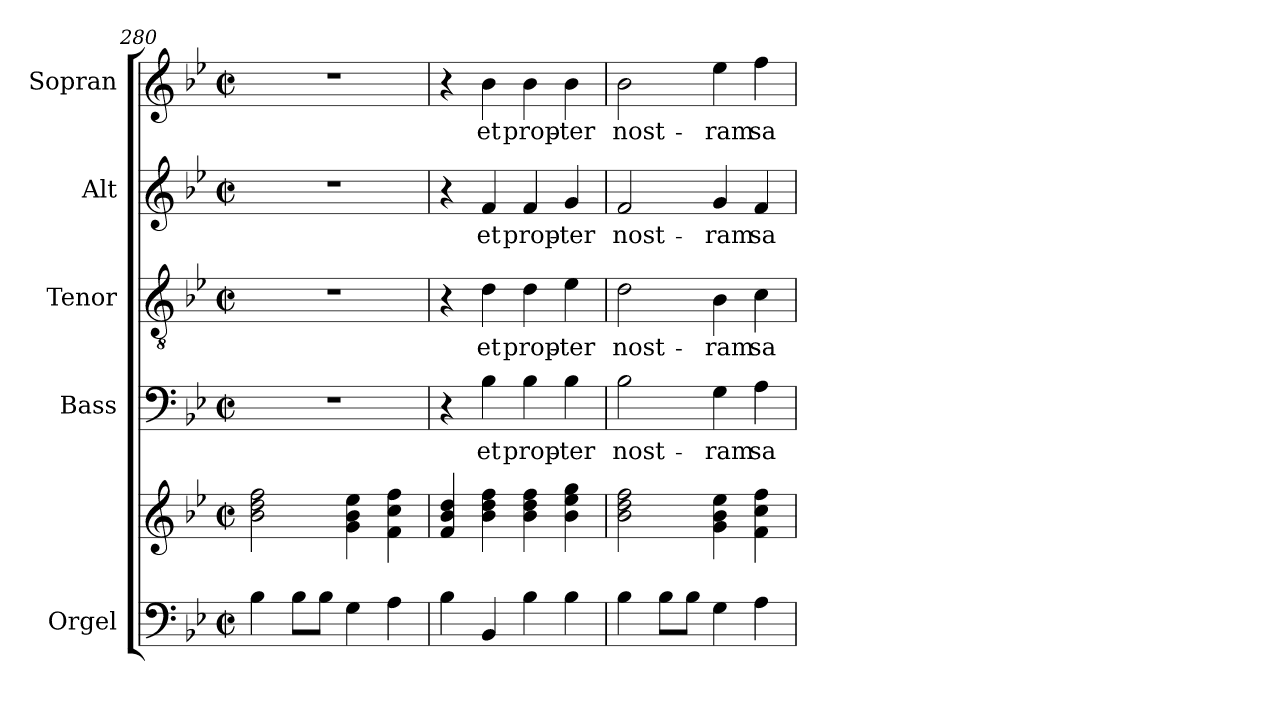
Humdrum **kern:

**kern	**kern	**kern	**text	**kern	**text	**kern	**text	**kern	**text
*part5	*part5	*part4	*part4	*part3	*part3	*part2	*part2	*part1	*part1
*staff6	*staff5	*staff4	*staff4	*staff3	*staff3	*staff2	*staff2	*staff1	*staff1
*I"Orgel	*	*I"Bass	*	*I"Tenor	*	*I"Alt	*	*I"Sopran	*
*I'Org.	*	*I'B.	*	*I'T.	*	*I'A.	*	*I'S.	*
*clefF4	*clefG2	*clefF4	*	*clefGv2	*	*clefG2	*	*clefG2	*
*k[b-e-]	*k[b-e-]	*k[b-e-]	*	*k[b-e-]	*	*k[b-e-]	*	*k[b-e-]	*
*B-:	*B-:	*B-:	*	*B-:	*	*B-:	*	*B-:	*
*M2/2	*M2/2	*M2/2	*	*M2/2	*	*M2/2	*	*M2/2	*
*met(c|)	*met(c|)	*met(c|)	*	*met(c|)	*	*met(c|)	*	*met(c|)	*
=280	=280	=280	=280	=280	=280	=280	=280	=280	=280
4B-\	2b-\ 2dd\ 2ff\	1r	.	1r	.	1r	.	1r	.
8B-\L	.	.	.	.	.	.	.	.	.
8B-\J	.	.	.	.	.	.	.	.	.
4G\	4g\ 4b-\ 4ee-\	.	.	.	.	.	.	.	.
4A\	4f\ 4cc\ 4ff\	.	.	.	.	.	.	.	.
=281	=281	=281	=281	=281	=281	=281	=281	=281	=281
4B-\	4f/ 4b-/ 4dd/	4r	.	4r	.	4r	.	4r	.
!	!	!	!LO:LY:b	!	!LO:LY:b	!	!LO:LY:b	!	!LO:LY:b
4BB-/	4b-\ 4dd\ 4ff\	4B-\	et	4d\	et	4f/	et	4b-\	et
!	!	!	!LO:LY:b	!	!LO:LY:b	!	!LO:LY:b	!	!LO:LY:b
4B-\	4b-\ 4dd\ 4ff\	4B-\	prop-	4d\	prop-	4f/	prop-	4b-\	prop-
!	!	!	!LO:LY:b	!	!LO:LY:b	!	!LO:LY:b	!	!LO:LY:b
4B-\	4b-\ 4ee-\ 4gg\	4B-\	-ter	4e-\	-ter	4g/	-ter	4b-\	-ter
=282	=282	=282	=282	=282	=282	=282	=282	=282	=282
!	!	!	!LO:LY:b	!	!LO:LY:b	!	!LO:LY:b	!	!LO:LY:b
4B-\	2b-\ 2dd\ 2ff\	2B-\	nost-	2d\	nost-	2f/	nost-	2b-\	nost-
8B-\L	.	.	.	.	.	.	.	.	.
8B-\J	.	.	.	.	.	.	.	.	.
!	!	!	!LO:LY:b	!	!LO:LY:b	!	!LO:LY:b	!	!LO:LY:b
4G\	4g\ 4b-\ 4ee-\	4G\	-ram	4B-\	-ram	4g/	-ram	4ee-\	-ram
!	!	!	!LO:LY:b	!	!LO:LY:b	!	!LO:LY:b	!	!LO:LY:b
4A\	4f\ 4cc\ 4ff\	4A\	sa-	4c\	sa-	4f/	sa-	4ff\	sa-
=	=	=	=	=	=	=	=	=	=
*-	*-	*-	*-	*-	*-	*-	*-	*-	*-
